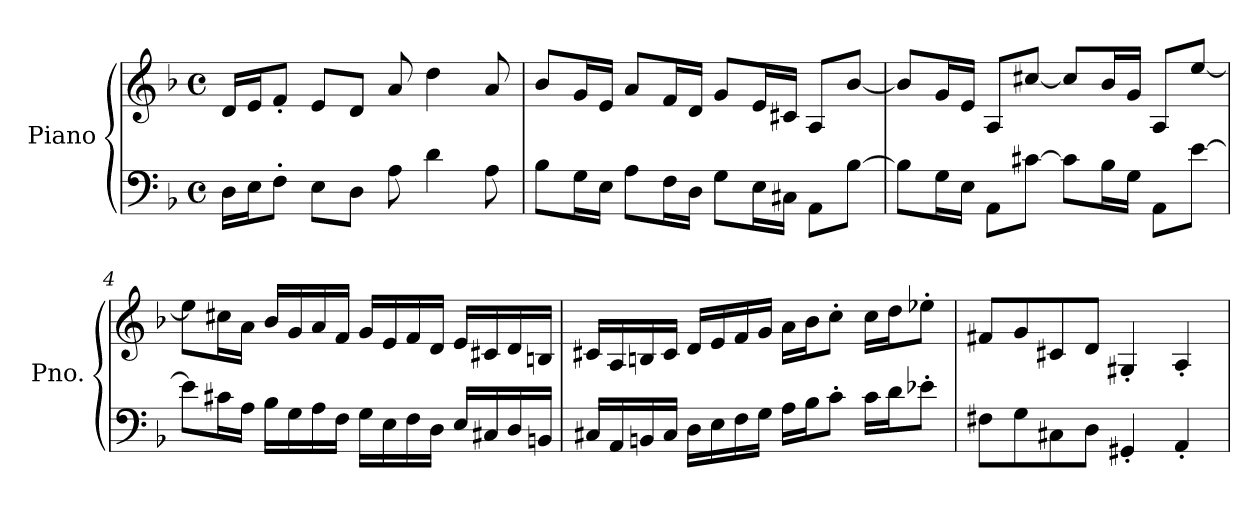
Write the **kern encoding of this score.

**kern	**kern
*part1	*part1
*staff2	*staff1
*I"Piano	*
*I'Pno.	*
*clefF4	*clefG2
*k[b-]	*k[b-]
*M4/4	*M4/4
*met(c)	*met(c)
*MM80	*MM80
=1	=1
16D\LL	16d/LL
16E\J	16e/J
8F'\J	8f'/J
8E\L	8e/L
8D\J	8d/J
8A\	8a/
4d\	4dd\
8A\	8a/
=2	=2
8B-\L	8b-/L
16G\L	16g/L
16E\JJ	16e/JJ
8A\L	8a/L
16F\L	16f/L
16D\JJ	16d/JJ
8G\L	8g/L
16E\L	16e/L
16C#X\JJ	16c#X/JJ
8AA\L	8A/L
[8B-\J	[8b-/J
=3	=3
8B-\L]	8b-/L]
16G\L	16g/L
16E\JJ	16e/JJ
8AA\L	8A/L
[8c#X\J	[8cc#X/J
8c#\L]	8cc#/L]
16B-\L	16b-/L
16G\JJ	16g/JJ
8AA\L	8A/L
[8e\J	[8ee/J
=4	=4
8e\L]	8ee\L]
16c#X\L	16cc#X\L
16A\JJ	16a\JJ
16B-\LL	16b-/LL
16G\	16g/
16A\	16a/
16F\JJ	16f/JJ
16G\LL	16g/LL
16E\	16e/
16F\	16f/
16D\JJ	16d/JJ
16E/LL	16e/LL
16C#X/	16c#X/
16D/	16d/
16BBn/JJ	16Bn/JJ
=5	=5
16C#X/LL	16c#X/LL
16AA/	16A/
16BBn/	16Bn/
16C#/JJ	16c#/JJ
16D\LL	16d/LL
16E\	16e/
16F\	16f/
16G\JJ	16g/JJ
16A\LL	16a\LL
16B-\J	16b-\J
8c'\J	8cc'\J
16c\LL	16cc\LL
16d\J	16dd\J
8e-X'\J	8ee-X'\J
=6	=6
8F#X\L	8f#X/L
8G\	8g/
8C#X\	8c#X/
8D\J	8d/J
4GG#X'/	4G#X'/
4AA'/	4A'/
=	=
*-	*-
